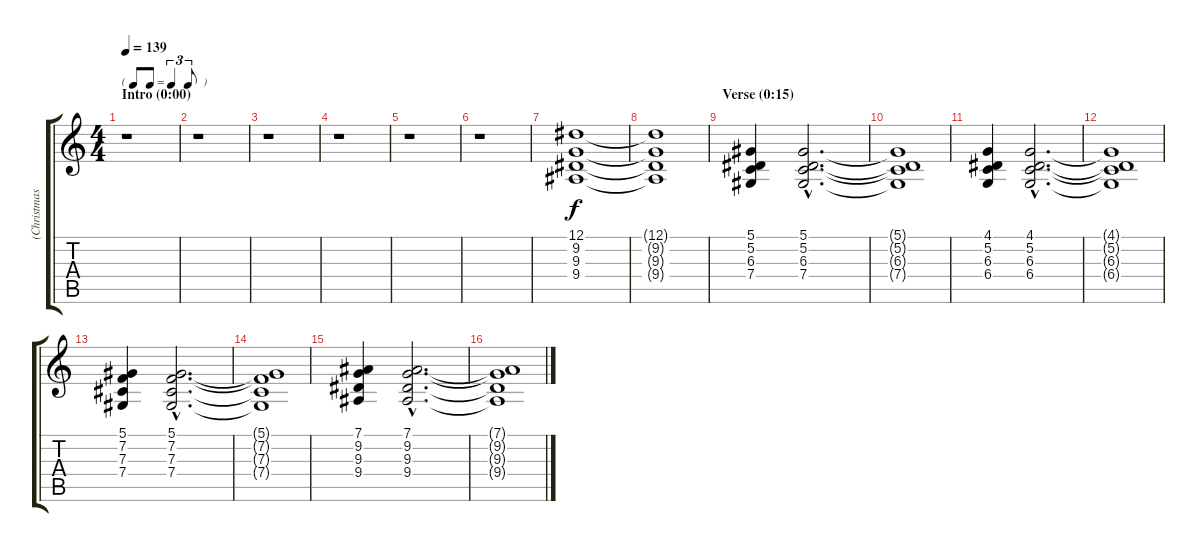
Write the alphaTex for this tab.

\track ("(Christmas)" "(Christmas") {instrument lead6voice}
\staff {score tabs}
\tuning (Eb4 Bb3 Gb3 Db3 Ab2 Eb2) {hide}
\ts (4 4)
\tf triplet8th
\section ("" "Intro (0:00)")
\tempo 139
\clef g2
\ks c
r.1{dy f instrument lead6voice} |
r.1 |
r.1 |
r.1 |
r.1 |
r.1 |
(12.1 9.2 9.3 9.4).1{instrument pad4choir} |
(12.1{t} 9.2{t} 9.3{t} 9.4{t}).1 |
\section ("" "Verse (0:15)")
(5.1 5.2 6.3 7.4).4{instrument lead6voice} (5.1{hac} 5.2{hac} 6.3{hac} 7.4{hac}).2{d instrument pad4choir} |
(5.1{t} 5.2{t} 6.3{t} 7.4{t}).1 |
(4.1 5.2 6.3 6.4).4{instrument lead6voice} (4.1{hac} 5.2{hac} 6.3{hac} 6.4{hac}).2{d instrument pad4choir} |
(4.1{t} 5.2{t} 6.3{t} 6.4{t}).1 |
(5.1 7.2 7.3 7.4).4{instrument lead6voice} (5.1{hac} 7.2{hac} 7.3{hac} 7.4{hac}).2{d instrument pad4choir} |
(5.1{t} 7.2{t} 7.3{t} 7.4{t}).1 |
(7.1 9.2 9.3 9.4).4{instrument lead6voice} (7.1{hac} 9.2{hac} 9.3{hac} 9.4{hac}).2{d instrument pad4choir} |
(7.1{t} 9.2{t} 9.3{t} 9.4{t}).1
